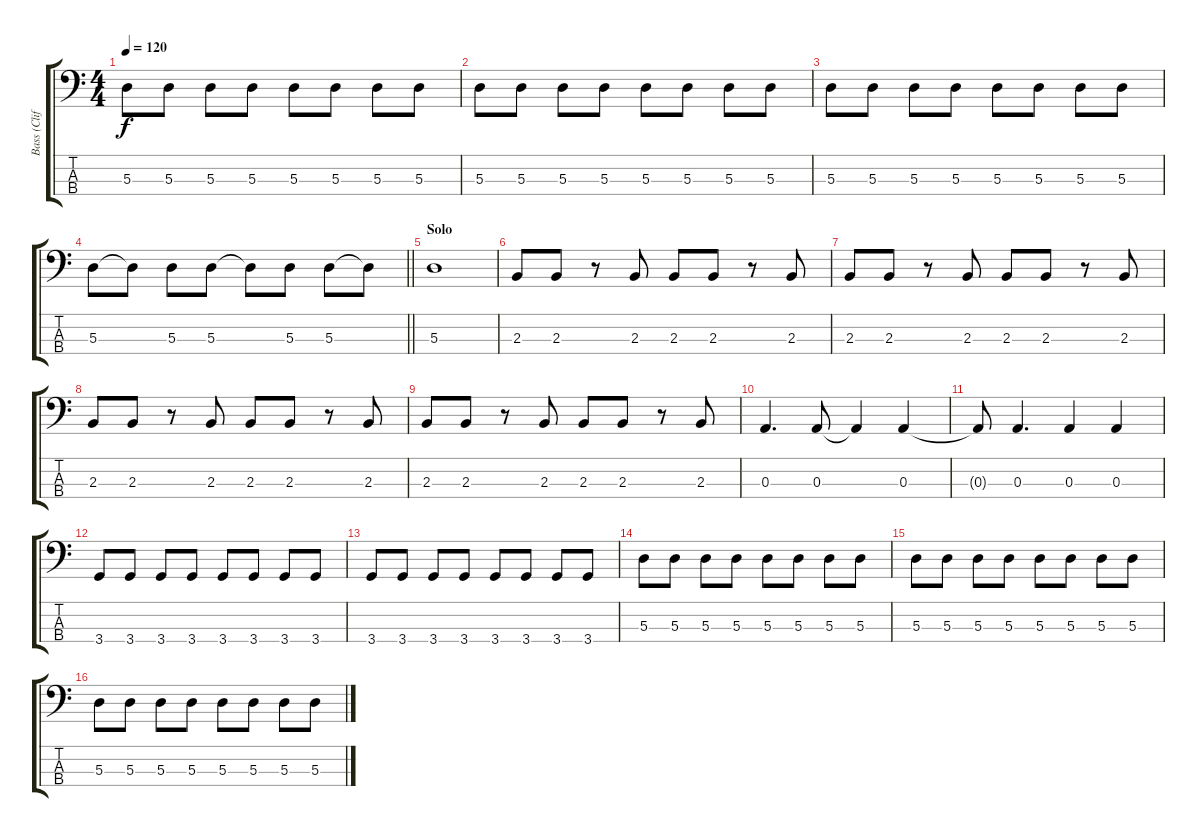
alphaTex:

\track ("Bass (Cliff)" "Bass (Clif") {instrument acousticbass}
\staff {score tabs}
\tuning (G2 D2 A1 E1) {hide}
\ts (4 4)
\tempo 120
\clef f4
\ks c
5.3.8{dy f} 5.3.8 5.3.8 5.3.8 5.3.8 5.3.8 5.3.8 5.3.8 |
5.3.8 5.3.8 5.3.8 5.3.8 5.3.8 5.3.8 5.3.8 5.3.8 |
5.3.8 5.3.8 5.3.8 5.3.8 5.3.8 5.3.8 5.3.8 5.3.8 |
\barLineRight lightlight
5.3.8 5.3{t}.8 5.3.8 5.3.8 5.3{t}.8 5.3.8 5.3.8 5.3{t}.8 |
\section ("" "Solo")
5.3.1 |
2.3.8 2.3.8 r.8 2.3.8 2.3.8 2.3.8 r.8 2.3.8 |
2.3.8 2.3.8 r.8 2.3.8 2.3.8 2.3.8 r.8 2.3.8 |
2.3.8 2.3.8 r.8 2.3.8 2.3.8 2.3.8 r.8 2.3.8 |
2.3.8 2.3.8 r.8 2.3.8 2.3.8 2.3.8 r.8 2.3.8 |
0.3.4{d} 0.3.8 0.3{t}.4 0.3.4 |
0.3{t}.8 0.3.4{d} 0.3.4 0.3.4 |
3.4.8 3.4.8 3.4.8 3.4.8 3.4.8 3.4.8 3.4.8 3.4.8 |
3.4.8 3.4.8 3.4.8 3.4.8 3.4.8 3.4.8 3.4.8 3.4.8 |
5.3.8 5.3.8 5.3.8 5.3.8 5.3.8 5.3.8 5.3.8 5.3.8 |
5.3.8 5.3.8 5.3.8 5.3.8 5.3.8 5.3.8 5.3.8 5.3.8 |
5.3.8 5.3.8 5.3.8 5.3.8 5.3.8 5.3.8 5.3.8 5.3.8
